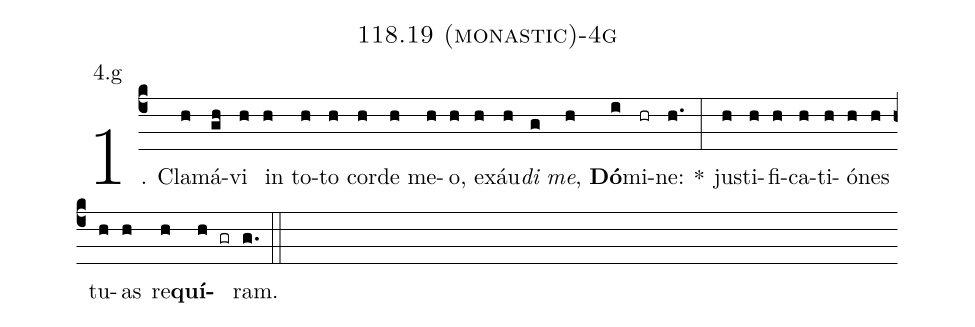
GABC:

name: 118.19 (monastic)-4g;
annotation: 4.g;
%%
(c4)1. Cla(h)má(gh)vi(h) in(h) to(h)to(h) cor(h)de(h) me(h)o,(h) ex(h)áu(h)<i>di</i>(g) <i>me</i>,(h) <b>Dó</b>(i)mi(hr)ne:(h.) *(:) jus(h)ti(h)fi(h)ca(h)ti(h)ó(h)nes(h) tu(h)as(h) re(h)<b>quí</b>(h gr)ram.(g.) (::)
